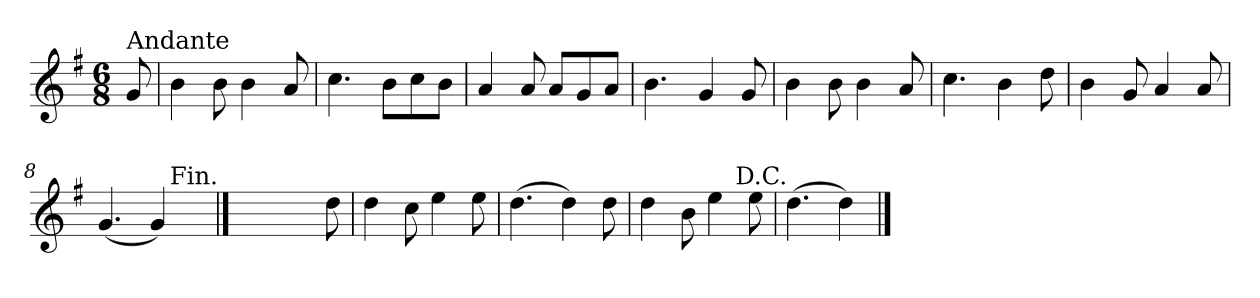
**kern
*part1
*staff1
*clefG2
*k[f#]
*G:
*M6/8
=
!LO:TX:a:t=Andante
8g/
=1
4b\
8b\
4b\
8a/
=2
4.cc\
8b\L
8cc\
8b\J
=3
4a/
8a/
8a/L
8g/
8a/J
=4
4.b\
4g/
8g/
=5
4b\
8b\
4b\
8a/
!!LO:LB:g=z
=6
4.cc\
4b\
8dd\
=7
4b\
8g/
4a/
8a/
=8
(<4.g/
4g/)
8ryy
!LO:TX:a:rj:t=Fin.
==9
4.ryy
4ryy
8dd\
=10
4dd\
8cc\
4ee\
8ee\
=11
(>4.dd\
4dd\)
8dd\
=12
4dd\
8b\
4ee\
8ee\
!!LO:LB:g=z
=13
!LO:TX:a:rj:t=D.C.
(>4.dd\
4dd\)
==
*-
